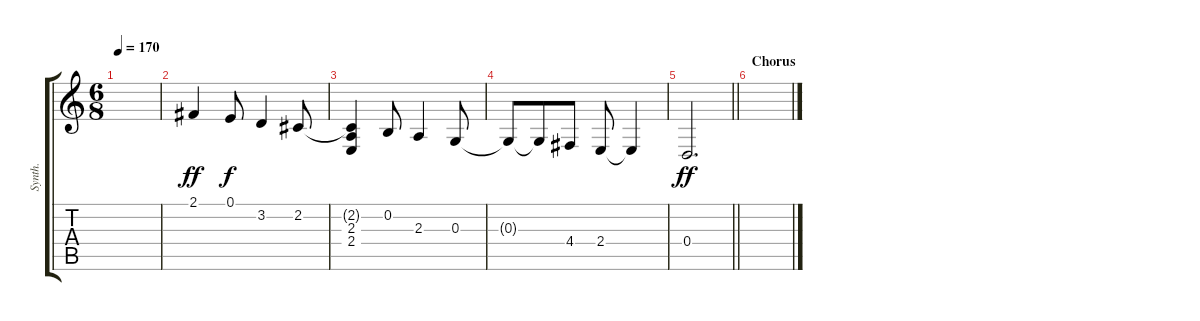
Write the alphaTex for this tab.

\track ("Synth." "Synth.") {instrument synthbrass1}
\staff {score tabs}
\tuning (E4 B3 G3 D3 A2 E2) {hide}
\ts (6 8)
\tempo 170
\clef g2
\ks c
|
2.1.4{dy ff} 0.1.8{dy f} 3.2.4 2.2.8 |
(2.2{t} 2.3 2.4).4 0.2.8 2.3.4 0.3.8 |
0.3{t}.8 0.3{t}.8 4.4.8 2.4.8 2.4{t}.4 |
\barLineRight lightlight
0.4.2{d dy ff} |
\section ("" "Chorus")
